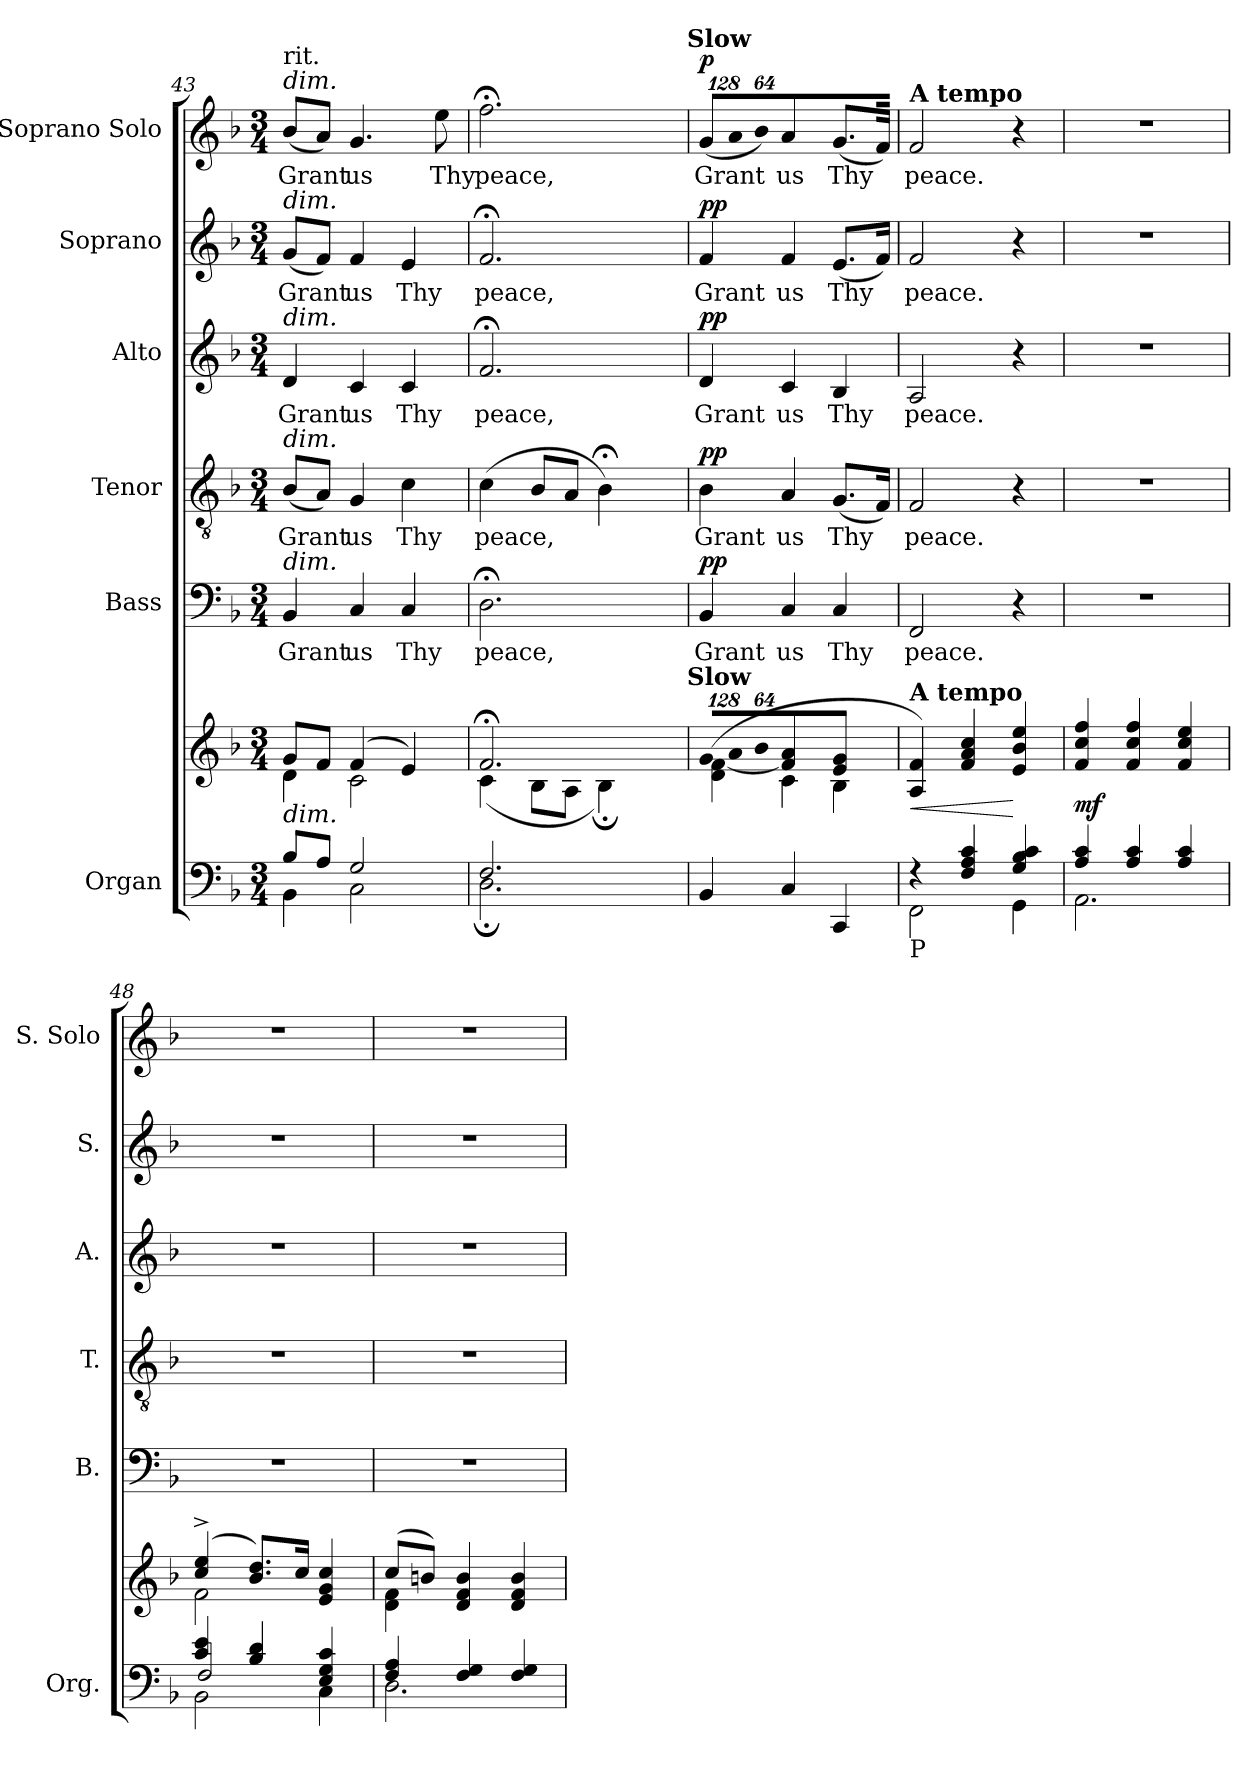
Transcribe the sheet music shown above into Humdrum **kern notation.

**kern	**kern	**dynam	**kern	**text	**dynam	**kern	**text	**dynam	**kern	**text	**dynam	**kern	**text	**dynam	**kern	**text	**dynam
*part6	*part6	*part6	*part5	*part5	*part5	*part4	*part4	*part4	*part3	*part3	*part3	*part2	*part2	*part2	*part1	*part1	*part1
*staff7	*staff6	*staff6/7	*staff5	*staff5	*staff5	*staff4	*staff4	*staff4	*staff3	*staff3	*staff3	*staff2	*staff2	*staff2	*staff1	*staff1	*staff1
*I"Organ	*	*	*I"Bass	*	*	*I"Tenor	*	*	*I"Alto	*	*	*I"Soprano	*	*	*I"Soprano Solo	*	*
*I'Org.	*	*	*I'B.	*	*	*I'T.	*	*	*I'A.	*	*	*I'S.	*	*	*I'S. Solo	*	*
*clefF4	*clefG2	*	*clefF4	*	*	*clefGv2	*	*	*clefG2	*	*	*clefG2	*	*	*clefG2	*	*
*	*	*	*	*	*	*ITrd7c12	*	*	*	*	*	*	*	*	*	*	*
*k[b-]	*k[b-]	*	*k[b-]	*	*	*k[b-]	*	*	*k[b-]	*	*	*k[b-]	*	*	*k[b-]	*	*
*F:	*F:	*	*F:	*	*	*F:	*	*	*F:	*	*	*F:	*	*	*F:	*	*
*M3/4	*M3/4	*	*M3/4	*	*	*M3/4	*	*	*M3/4	*	*	*M3/4	*	*	*M3/4	*	*
=43	=43	=43	=43	=43	=43	=43	=43	=43	=43	=43	=43	=43	=43	=43	=43	=43	=43
*^	*^	*	*	*	*	*	*	*	*	*	*	*	*	*	*	*	*
!	!	!	!	!	!	!LO:LY:b:color=#000000	!	!	!	!	!	!	!	!	!	!	!	!	!
!	!	!	!	!	!	!	!	!	!LO:LY:b:color=#000000	!	!	!	!	!	!	!	!	!	!
!	!	!	!	!	!	!	!	!	!	!	!	!LO:LY:b:color=#000000	!	!	!	!	!	!	!
!	!	!	!	!	!	!	!	!	!	!	!	!	!	!	!LO:LY:b:color=#000000	!	!	!	!
!	!	!	!	!	!	!	!	!	!	!	!	!	!	!	!	!	!LO:TX:a:i:t=dim.	!	!
!	!	!	!	!	!	!	!	!	!	!	!	!	!	!	!	!	!LO:TX:t=rit.	!	!
!	!	!	!	!	!	!	!	!	!	!	!	!	!	!LO:TX:a:i:t=dim.	!	!	!	!	!
!	!	!	!	!	!	!	!	!	!	!	!LO:TX:a:i:t=dim.	!	!	!	!	!	!	!	!
!	!	!	!	!	!	!	!	!LO:TX:a:i:t=dim.	!	!	!	!	!	!	!	!	!	!	!
!	!	!	!	!	!LO:TX:a:i:t=dim.	!	!	!	!	!	!	!	!	!	!	!	!	!	!
!	!	!LO:TX:b:i:t=dim.	!	!	!	!	!	!	!	!	!	!	!	!	!	!	!	!	!
!	!	!	!	!	!	!	!	!	!	!	!	!	!	!	!	!	!	!LO:LY:b:color=#000000	!
8B-i/L	4BB-i\	8gi/L	4di\	.	4BB-i/	Grant	.	(8BB-i/L	Grant	.	4di/	Grant	.	(8gi/L	Grant	.	(8b-i/L	Grant	.
8Ai/J	.	8fi/J	.	.	.	.	.	8AAi/J)	.	.	.	.	.	8fi/J)	.	.	8ai/J)	.	.
!	!	!	!	!	!	!LO:LY:b:color=#000000	!	!	!	!	!	!	!	!	!	!	!	!	!
!	!	!	!	!	!	!	!	!	!LO:LY:b:color=#000000	!	!	!	!	!	!	!	!	!	!
!	!	!	!	!	!	!	!	!	!	!	!	!LO:LY:b:color=#000000	!	!	!	!	!	!	!
!	!	!	!	!	!	!	!	!	!	!	!	!	!	!	!LO:LY:b:color=#000000	!	!	!	!
!	!	!	!	!	!	!	!	!	!	!	!	!	!	!	!	!	!	!LO:LY:b:color=#000000	!
2Gi/	2Ci\	(4fi/	2ci\	.	4Ci/	us	.	4GGi/	us	.	4ci/	us	.	4fi/	us	.	4.gi/	us	.
!	!	!	!	!	!	!LO:LY:b:color=#000000	!	!	!	!	!	!	!	!	!	!	!	!	!
!	!	!	!	!	!	!	!	!	!LO:LY:b:color=#000000	!	!	!	!	!	!	!	!	!	!
!	!	!	!	!	!	!	!	!	!	!	!	!LO:LY:b:color=#000000	!	!	!	!	!	!	!
!	!	!	!	!	!	!	!	!	!	!	!	!	!	!	!LO:LY:b:color=#000000	!	!	!	!
.	.	4ei/)	.	.	4Ci/	Thy	.	4Ci\	Thy	.	4ci/	Thy	.	4ei/	Thy	.	.	.	.
!	!	!	!	!	!	!	!	!	!	!	!	!	!	!	!	!	!	!LO:LY:b:color=#000000	!
.	.	.	.	.	.	.	.	.	.	.	.	.	.	.	.	.	8eei\	Thy	.
=44	=44	=44	=44	=44	=44	=44	=44	=44	=44	=44	=44	=44	=44	=44	=44	=44	=44	=44	=44
!	!	!	!	!	!	!LO:LY:b:color=#000000	!	!	!	!	!	!	!	!	!	!	!	!	!
!	!	!	!	!	!	!	!	!	!LO:LY:b:color=#000000	!	!	!	!	!	!	!	!	!	!
!	!	!	!	!	!	!	!	!	!	!	!	!LO:LY:b:color=#000000	!	!	!	!	!	!	!
!	!	!	!	!	!	!	!	!	!	!	!	!	!	!	!LO:LY:b:color=#000000	!	!	!	!
!	!	!	!	!	!	!	!	!	!	!	!	!	!	!	!	!	!	!LO:LY:b:color=#000000	!
*	*	*	*^	*	*	*	*	*	*	*	*	*	*	*	*	*	*^	*	*
2.Fi/	2.D;i\	2.f;i/	(4ci\	2ryy	.	2.D;i\	peace,	.	(4Ci\	peace,	.	2.f;i/	peace,	.	2.f;i/	peace,	.	2.ff;i\	2ryy	peace,	.
.	.	.	8B-i\L	.	.	.	.	.	8BB-i/L	.	.	.	.	.	.	.	.	.	.	.	.
.	.	.	8Ai\J	.	.	.	.	.	8AAi/J	.	.	.	.	.	.	.	.	.	.	.	.
.	.	.	4B-;i\)	8ryy	.	.	.	.	4BB-;i\)	.	.	.	.	.	.	.	.	.	8ryy	.	.
.	.	.	.	16ryy	.	.	.	.	.	.	.	.	.	.	.	.	.	.	16ryy	.	.
.	.	.	.	32ryy	.	.	.	.	.	.	.	.	.	.	.	.	.	.	32ryy	.	.
.	.	.	.	64ryy	.	.	.	.	.	.	.	.	.	.	.	.	.	.	64ryy	.	.
.	.	.	.	128...ryy	.	.	.	.	.	.	.	.	.	.	.	.	.	.	128...ryy	.	.
*	*	*MM60	*	*	*	*	*	*	*	*	*	*	*	*	*	*	*	*MM60	*	*	*
!	!	!	!	!	!	!	!	!	!	!	!	!	!	!	!	!	!	!	!LO:TX:a:B:t=Slow	!	!
!	!	!	!	!LO:TX:a:B:t=Slow	!	!	!	!	!	!	!	!	!	!	!	!	!	!	!	!	!
.	.	.	.	1024ryy	.	.	.	.	.	.	.	.	.	.	.	.	.	.	1024ryy	.	.
*v	*v	*	*	*	*	*	*	*	*	*	*	*	*	*	*	*	*	*v	*v	*	*
*	*v	*v	*v	*	*	*	*	*	*	*	*	*	*	*	*	*	*	*	*
=45	=45	=45	=45	=45	=45	=45	=45	=45	=45	=45	=45	=45	=45	=45	=45	=45	=45
*	*Xbrackettup	*	*	*	*	*	*	*	*	*	*	*	*	*	*	*	*
*^	*^	*	*	*	*	*	*	*	*	*	*	*	*	*	*^	*	*
*	*	*	*^	*	*	*	*	*	*	*	*	*	*	*	*	*	*	*	*	*
!	!	!LO:N:vis=8	!	!	!	!	!	!	!	!	!	!	!	!	!	!	!	!	!	!	!
*v	*v	*	*	*	*	*	*	*	*	*	*	*	*	*	*	*	*	*v	*v	*	*
*	*	*v	*v	*	*	*	*	*	*	*	*	*	*	*	*	*	*	*	*
*^	*	*^	*	*	*	*	*	*	*	*	*	*	*	*	*	*^	*	*
!	!	!	!	!	!	!	!LO:LY:b:color=#000000	!	!	!	!	!	!	!	!	!	!	!	!	!	!
*v	*v	*	*	*	*	*	*	*	*	*	*	*	*	*	*	*	*	*v	*v	*	*
*	*	*v	*v	*	*	*	*	*	*	*	*	*	*	*	*	*	*	*	*
*^	*	*^	*	*	*	*	*	*	*	*	*	*	*	*	*	*^	*	*
!	!	!	!	!	!	!	!	!	!	!LO:LY:b:color=#000000	!	!	!	!	!	!	!	!	!	!	!
*v	*v	*	*	*	*	*	*	*	*	*	*	*	*	*	*	*	*	*v	*v	*	*
*	*	*v	*v	*	*	*	*	*	*	*	*	*	*	*	*	*	*	*	*
*^	*	*^	*	*	*	*	*	*	*	*	*	*	*	*	*	*^	*	*
!	!	!	!	!	!	!	!	!	!	!	!	!	!LO:LY:b:color=#000000	!	!	!	!	!	!	!	!
*v	*v	*	*	*	*	*	*	*	*	*	*	*	*	*	*	*	*	*v	*v	*	*
*	*	*v	*v	*	*	*	*	*	*	*	*	*	*	*	*	*	*	*	*
*^	*	*^	*	*	*	*	*	*	*	*	*	*	*	*	*	*^	*	*
!	!	!	!	!	!	!	!	!	!	!	!	!	!	!	!	!LO:LY:b:color=#000000	!	!	!	!	!
*v	*v	*	*	*	*	*	*	*	*	*	*	*	*	*	*	*	*	*v	*v	*	*
*	*	*v	*v	*	*	*	*	*	*	*	*	*	*	*	*	*	*	*	*
*	*	*	*	*	*	*	*	*	*	*	*	*	*	*	*	*Xbrackettup	*	*
*^	*	*^	*	*	*	*	*	*	*	*	*	*	*	*	*	*^	*	*
!	!	!	!	!	!	!	!	!	!	!	!	!	!	!	!	!	!	!LO:N:vis=8	!	!	!
*v	*v	*	*	*	*	*	*	*	*	*	*	*	*	*	*	*	*	*v	*v	*	*
*	*	*v	*v	*	*	*	*	*	*	*	*	*	*	*	*	*	*	*	*
*^	*	*^	*	*	*	*	*	*	*	*	*	*	*	*	*	*^	*	*
!	!	!	!	!	!	!	!	!	!	!	!	!	!	!	!	!	!	!	!	!LO:LY:b:color=#000000	!
*v	*v	*	*	*	*	*	*	*	*	*	*	*	*	*	*	*	*	*v	*v	*	*
*	*	*v	*v	*	*	*	*	*	*	*	*	*	*	*	*	*	*	*	*
4BB-i/	(1024%85gi/L	4di\ [<4fi	.	4BB-i/	Grant	pp	4BB-i\	Grant	pp	4di/	Grant	pp	4fi/	Grant	pp	(1024%85gi/L	Grant	p
!	!LO:N:vis=8	!	!	!	!	!	!	!	!	!	!	!	!	!	!	!LO:N:vis=8	!	!
.	1024%85ai/	.	.	.	.	.	.	.	.	.	.	.	.	.	.	1024%85ai/	.	.
!	!LO:N:vis=8	!	!	!	!	!	!	!	!	!	!	!	!	!	!	!LO:N:vis=8	!	!
.	512%43b-i/J	.	.	.	.	.	.	.	.	.	.	.	.	.	.	512%43b-i/J)	.	.
!	!	!	!	!	!LO:LY:b:color=#000000	!	!	!	!	!	!	!	!	!	!	!	!	!
!	!	!	!	!	!	!	!	!LO:LY:b:color=#000000	!	!	!	!	!	!	!	!	!	!
!	!	!	!	!	!	!	!	!	!	!	!LO:LY:b:color=#000000	!	!	!	!	!	!	!
!	!	!	!	!	!	!	!	!	!	!	!	!	!	!LO:LY:b:color=#000000	!	!	!	!
!	!	!	!	!	!	!	!	!	!	!	!	!	!	!	!	!	!LO:LY:b:color=#000000	!
4Ci/	4fi/] 4ai	4ci\	.	4Ci/	us	.	4AAi/	us	.	4ci/	us	.	4fi/	us	.	4ai/	us	.
!	!	!	!	!	!LO:LY:b:color=#000000	!	!	!	!	!	!	!	!	!	!	!	!	!
!	!	!	!	!	!	!	!	!LO:LY:b:color=#000000	!	!	!	!	!	!	!	!	!	!
!	!	!	!	!	!	!	!	!	!	!	!LO:LY:b:color=#000000	!	!	!	!	!	!	!
!	!	!	!	!	!	!	!	!	!	!	!	!	!	!LO:LY:b:color=#000000	!	!	!	!
!	!	!	!	!	!	!	!	!	!	!	!	!	!	!	!	!	!LO:LY:b:color=#000000	!
4CCi/	4ei/ 4gi	4B-i\	.	4Ci/	Thy	.	(8.GGi/L	Thy	.	4B-i/	Thy	.	(8.ei/L	Thy	.	(8.gi/L	Thy	.
.	.	.	.	.	.	.	16FFi/Jk)	.	.	.	.	.	16fi/Jk)	.	.	16fi/Jk)	.	.
*	*v	*v	*	*	*	*	*	*	*	*	*	*	*	*	*	*	*	*
=46	=46	=46	=46	=46	=46	=46	=46	=46	=46	=46	=46	=46	=46	=46	=46	=46	=46
*^	*	*	*	*	*	*	*	*	*	*	*	*	*	*	*	*	*
!	!	!	!LO:HP:b	!	!	!	!	!	!	!	!	!	!	!	!	!	!	!
!	!	!	!	!	!LO:LY:b:color=#000000	!	!	!	!	!	!	!	!	!	!	!	!	!
!	!	!	!	!	!	!	!	!LO:LY:b:color=#000000	!	!	!	!	!	!	!	!	!	!
!	!	!	!	!	!	!	!	!	!	!	!LO:LY:b:color=#000000	!	!	!	!	!	!	!
!	!	!	!	!	!	!	!	!	!	!	!	!	!	!LO:LY:b:color=#000000	!	!	!	!
!	!	!	!	!	!	!	!	!	!	!	!	!	!	!	!	!LO:TX:a:B:t=A tempo	!	!
!	!	!LO:TX:a:B:t=A tempo	!	!	!	!	!	!	!	!	!	!	!	!	!	!	!	!
!LO:TX:b:t=P	!	!	!	!	!	!	!	!	!	!	!	!	!	!	!	!	!	!
!	!	!	!	!	!	!	!	!	!	!	!	!	!	!	!	!	!LO:LY:b:color=#000000	!
4r	2FFi\	4Ai/ 4fi)	<	2FFi/	peace.	.	2FFi/	peace.	.	2Ai/	peace.	.	2fi/	peace.	.	2fi/	peace.	.
4Fi/ 4Ai 4ci	.	4fi/ 4ai 4cci	.	.	.	.	.	.	.	.	.	.	.	.	.	.	.	.
4Gi/ 4B-i 4ci	4GGi\	4ei/ 4b-i 4eei	[	4r	.	.	4r	.	.	4r	.	.	4r	.	.	4r	.	.
!!LO:PB:g=z
=47	=47	=47	=47	=47	=47	=47	=47	=47	=47	=47	=47	=47	=47	=47	=47	=47	=47	=47
!	!	!	!	!LO:N:vis=1	!	!	!LO:N:vis=1	!	!	!LO:N:vis=1	!	!	!LO:N:vis=1	!	!	!LO:N:vis=1	!	!
4Ai/ 4ci	2.AAi\	4fi/ 4cci 4ffi	mf	2.r	.	.	2.r	.	.	2.r	.	.	2.r	.	.	2.r	.	.
4Ai/ 4ci	.	4fi/ 4cci 4ffi	.	.	.	.	.	.	.	.	.	.	.	.	.	.	.	.
4Ai/ 4ci	.	4fi/ 4cci 4eei	.	.	.	.	.	.	.	.	.	.	.	.	.	.	.	.
=48	=48	=48	=48	=48	=48	=48	=48	=48	=48	=48	=48	=48	=48	=48	=48	=48	=48	=48
*	*^	*^	*	*	*	*	*	*	*	*	*	*	*	*	*	*	*	*
!	!	!	!	!	!	!LO:N:vis=1	!	!	!LO:N:vis=1	!	!	!LO:N:vis=1	!	!	!LO:N:vis=1	!	!	!LO:N:vis=1	!	!
4ci/ 4ei	2BB-i\	2Fi/	(4cci/^ 4eei^	2fi\	.	2.r	.	.	2.r	.	.	2.r	.	.	2.r	.	.	2.r	.	.
4B-i/ 4di	.	.	8.b-i/ 8.ddiL)	.	.	.	.	.	.	.	.	.	.	.	.	.	.	.	.	.
.	.	.	16cci/Jk	.	.	.	.	.	.	.	.	.	.	.	.	.	.	.	.	.
4Ei/ 4Gi 4ci	4Ci\	4ryy	4ei/ 4gi 4cci	4ryy	.	.	.	.	.	.	.	.	.	.	.	.	.	.	.	.
=49	=49	=49	=49	=49	=49	=49	=49	=49	=49	=49	=49	=49	=49	=49	=49	=49	=49	=49	=49	=49
!	!	!	!	!	!	!LO:N:vis=1	!	!	!LO:N:vis=1	!	!	!LO:N:vis=1	!	!	!LO:N:vis=1	!	!	!LO:N:vis=1	!	!
*	*v	*v	*	*	*	*	*	*	*	*	*	*	*	*	*	*	*	*	*	*
4Fi/ 4Ai	2.Di\	(8cci/L	4di\ 4fi	.	2.r	.	.	2.r	.	.	2.r	.	.	2.r	.	.	2.r	.	.
.	.	8bni/J)	.	.	.	.	.	.	.	.	.	.	.	.	.	.	.	.	.
4Fi/ 4Gi	.	4di/ 4fi 4bi	2ryy	.	.	.	.	.	.	.	.	.	.	.	.	.	.	.	.
4Fi/ 4Gi	.	4di/ 4fi 4bi	.	.	.	.	.	.	.	.	.	.	.	.	.	.	.	.	.
*v	*v	*	*	*	*	*	*	*	*	*	*	*	*	*	*	*	*	*	*
*	*v	*v	*	*	*	*	*	*	*	*	*	*	*	*	*	*	*	*
=	=	=	=	=	=	=	=	=	=	=	=	=	=	=	=	=	=
*-	*-	*-	*-	*-	*-	*-	*-	*-	*-	*-	*-	*-	*-	*-	*-	*-	*-
